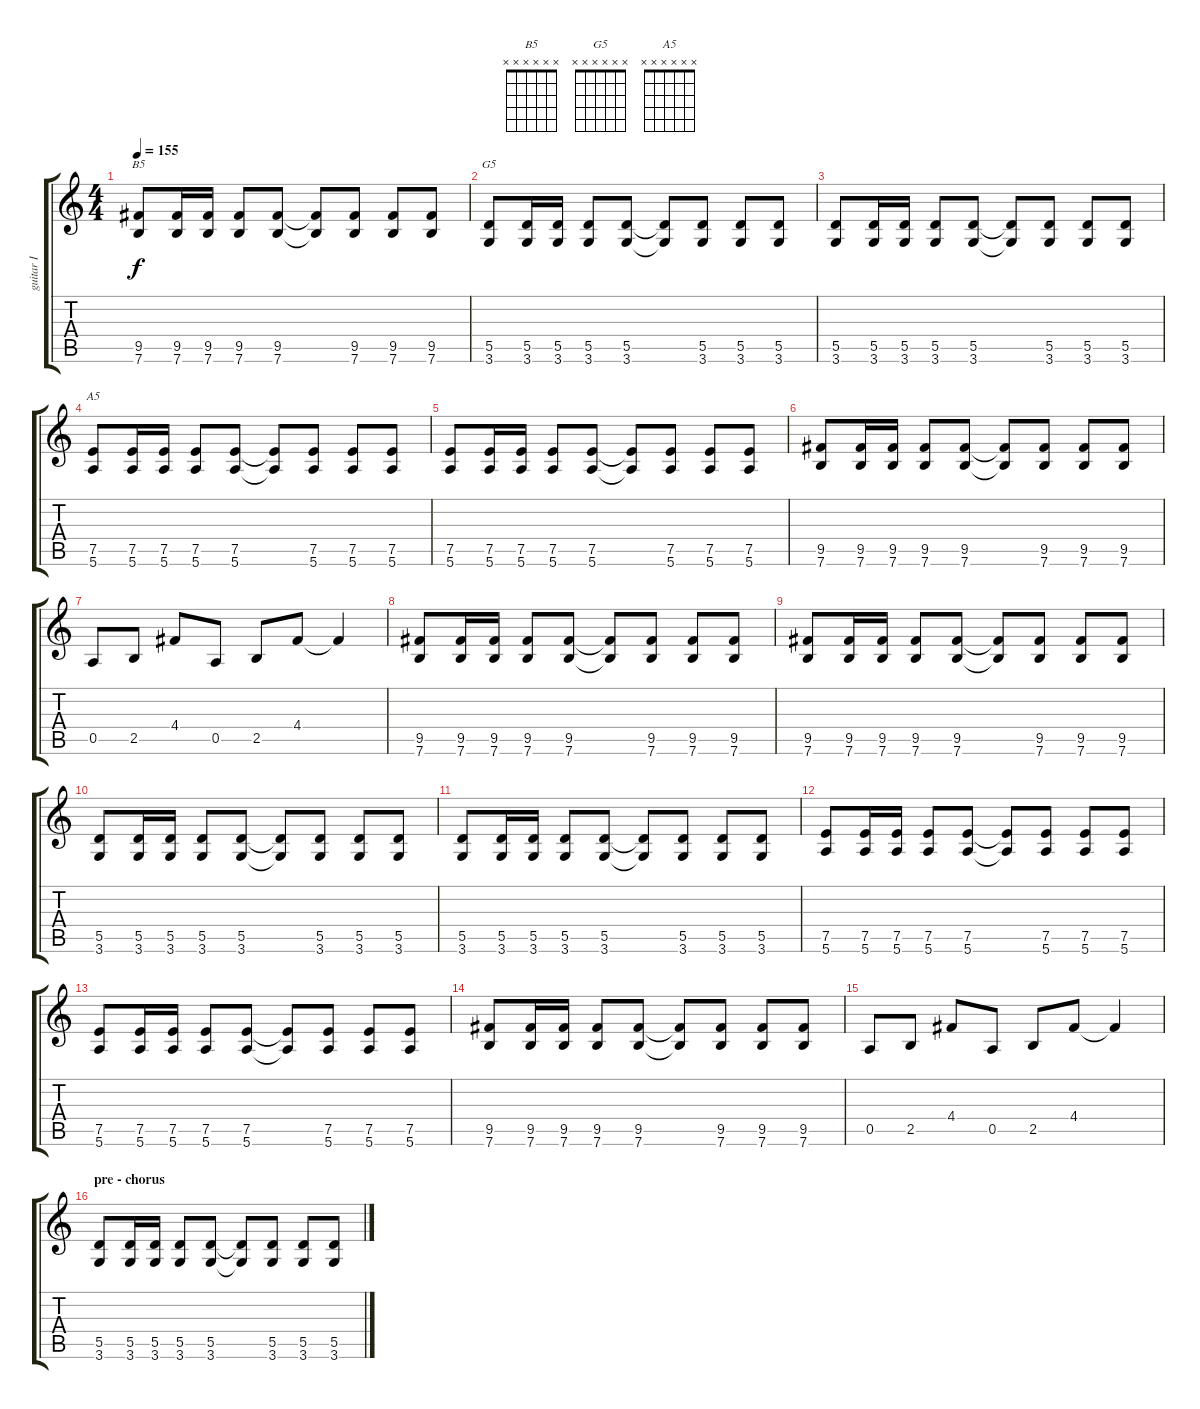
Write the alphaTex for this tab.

\track ("guitar I" "guitar I") {instrument distortionguitar}
\staff {score tabs}
\tuning (E4 B3 G3 D3 A2 E2) {hide}
\chord ("B5" x x x x x x) {firstfret 0}
\chord ("G5" x x x x x x) {firstfret 0}
\chord ("A5" x x x x x x) {firstfret 0}
\ts (4 4)
\tempo 155
\clef g2
\ks c
(9.5 7.6).8{ch "B5" dy f} (9.5 7.6).16 (9.5 7.6).16 (9.5 7.6).8 (9.5 7.6).8 (9.5{t} 7.6{t}).8 (9.5 7.6).8 (9.5 7.6).8 (9.5 7.6).8 |
(5.5 3.6).8{ch "G5"} (5.5 3.6).16 (5.5 3.6).16 (5.5 3.6).8 (5.5 3.6).8 (5.5{t} 3.6{t}).8 (5.5 3.6).8 (5.5 3.6).8 (5.5 3.6).8 |
(5.5 3.6).8 (5.5 3.6).16 (5.5 3.6).16 (5.5 3.6).8 (5.5 3.6).8 (5.5{t} 3.6{t}).8 (5.5 3.6).8 (5.5 3.6).8 (5.5 3.6).8 |
(7.5 5.6).8{ch "A5"} (7.5 5.6).16 (7.5 5.6).16 (7.5 5.6).8 (7.5 5.6).8 (7.5{t} 5.6{t}).8 (7.5 5.6).8 (7.5 5.6).8 (7.5 5.6).8 |
(7.5 5.6).8 (7.5 5.6).16 (7.5 5.6).16 (7.5 5.6).8 (7.5 5.6).8 (7.5{t} 5.6{t}).8 (7.5 5.6).8 (7.5 5.6).8 (7.5 5.6).8 |
(9.5 7.6).8 (9.5 7.6).16 (9.5 7.6).16 (9.5 7.6).8 (9.5 7.6).8 (9.5{t} 7.6{t}).8 (9.5 7.6).8 (9.5 7.6).8 (9.5 7.6).8 |
0.5.8 2.5.8 4.4.8 0.5.8 2.5.8 4.4.8 4.4{t}.4 |
(9.5 7.6).8 (9.5 7.6).16 (9.5 7.6).16 (9.5 7.6).8 (9.5 7.6).8 (9.5{t} 7.6{t}).8 (9.5 7.6).8 (9.5 7.6).8 (9.5 7.6).8 |
(9.5 7.6).8 (9.5 7.6).16 (9.5 7.6).16 (9.5 7.6).8 (9.5 7.6).8 (9.5{t} 7.6{t}).8 (9.5 7.6).8 (9.5 7.6).8 (9.5 7.6).8 |
(5.5 3.6).8 (5.5 3.6).16 (5.5 3.6).16 (5.5 3.6).8 (5.5 3.6).8 (5.5{t} 3.6{t}).8 (5.5 3.6).8 (5.5 3.6).8 (5.5 3.6).8 |
(5.5 3.6).8 (5.5 3.6).16 (5.5 3.6).16 (5.5 3.6).8 (5.5 3.6).8 (5.5{t} 3.6{t}).8 (5.5 3.6).8 (5.5 3.6).8 (5.5 3.6).8 |
(7.5 5.6).8 (7.5 5.6).16 (7.5 5.6).16 (7.5 5.6).8 (7.5 5.6).8 (7.5{t} 5.6{t}).8 (7.5 5.6).8 (7.5 5.6).8 (7.5 5.6).8 |
(7.5 5.6).8 (7.5 5.6).16 (7.5 5.6).16 (7.5 5.6).8 (7.5 5.6).8 (7.5{t} 5.6{t}).8 (7.5 5.6).8 (7.5 5.6).8 (7.5 5.6).8 |
(9.5 7.6).8 (9.5 7.6).16 (9.5 7.6).16 (9.5 7.6).8 (9.5 7.6).8 (9.5{t} 7.6{t}).8 (9.5 7.6).8 (9.5 7.6).8 (9.5 7.6).8 |
0.5.8 2.5.8 4.4.8 0.5.8 2.5.8 4.4.8 4.4{t}.4 |
\section ("" "pre - chorus")
(5.5 3.6).8 (5.5 3.6).16 (5.5 3.6).16 (5.5 3.6).8 (5.5 3.6).8 (5.5{t} 3.6{t}).8 (5.5 3.6).8 (5.5 3.6).8 (5.5 3.6).8
